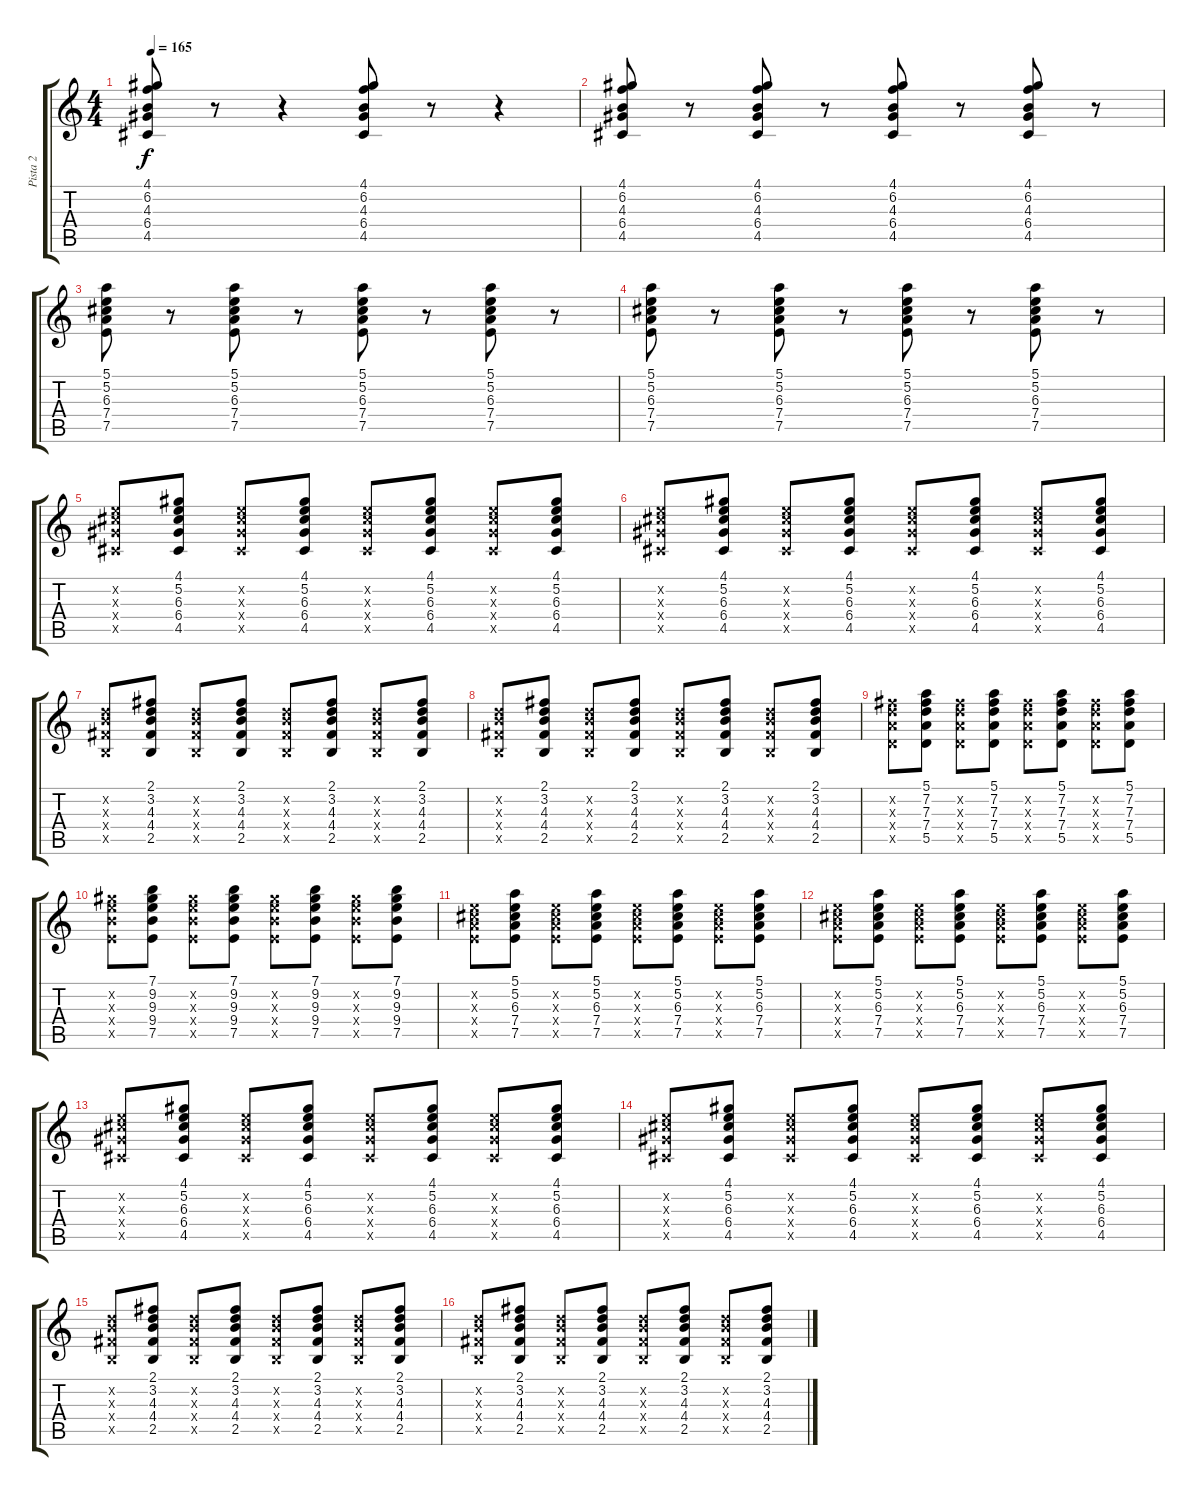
\track ("Pista 2" "Pista 2") {instrument electricguitarclean}
\staff {score tabs}
\tuning (E4 B3 G3 D3 A2 E2) {hide}
\ts (4 4)
\tempo 165
\clef g2
\ks c
(4.1 6.2 4.3 6.4 4.5).8{dy f} r.8 r.4 (4.1 6.2 4.3 6.4 4.5).8 r.8 r.4 |
(4.1 6.2 4.3 6.4 4.5).8 r.8 (4.1 6.2 4.3 6.4 4.5).8 r.8 (4.1 6.2 4.3 6.4 4.5).8 r.8 (4.1 6.2 4.3 6.4 4.5).8 r.8 |
(5.1 5.2 6.3 7.4 7.5).8 r.8 (5.1 5.2 6.3 7.4 7.5).8 r.8 (5.1 5.2 6.3 7.4 7.5).8 r.8 (5.1 5.2 6.3 7.4 7.5).8 r.8 |
(5.1 5.2 6.3 7.4 7.5).8 r.8 (5.1 5.2 6.3 7.4 7.5).8 r.8 (5.1 5.2 6.3 7.4 7.5).8 r.8 (5.1 5.2 6.3 7.4 7.5).8 r.8 |
(5.2{x} 6.3{x} 6.4{x} 4.5{x}).8 (4.1 5.2 6.3 6.4 4.5).8 (5.2{x} 6.3{x} 6.4{x} 4.5{x}).8 (4.1 5.2 6.3 6.4 4.5).8 (5.2{x} 6.3{x} 6.4{x} 4.5{x}).8 (4.1 5.2 6.3 6.4 4.5).8 (5.2{x} 6.3{x} 6.4{x} 4.5{x}).8 (4.1 5.2 6.3 6.4 4.5).8 |
(5.2{x} 6.3{x} 6.4{x} 4.5{x}).8 (4.1 5.2 6.3 6.4 4.5).8 (5.2{x} 6.3{x} 6.4{x} 4.5{x}).8 (4.1 5.2 6.3 6.4 4.5).8 (5.2{x} 6.3{x} 6.4{x} 4.5{x}).8 (4.1 5.2 6.3 6.4 4.5).8 (5.2{x} 6.3{x} 6.4{x} 4.5{x}).8 (4.1 5.2 6.3 6.4 4.5).8 |
(3.2{x} 4.3{x} 4.4{x} 2.5{x}).8 (2.1 3.2 4.3 4.4 2.5).8 (3.2{x} 4.3{x} 4.4{x} 2.5{x}).8 (2.1 3.2 4.3 4.4 2.5).8 (3.2{x} 4.3{x} 4.4{x} 2.5{x}).8 (2.1 3.2 4.3 4.4 2.5).8 (3.2{x} 4.3{x} 4.4{x} 2.5{x}).8 (2.1 3.2 4.3 4.4 2.5).8 |
(3.2{x} 4.3{x} 4.4{x} 2.5{x}).8 (2.1 3.2 4.3 4.4 2.5).8 (3.2{x} 4.3{x} 4.4{x} 2.5{x}).8 (2.1 3.2 4.3 4.4 2.5).8 (3.2{x} 4.3{x} 4.4{x} 2.5{x}).8 (2.1 3.2 4.3 4.4 2.5).8 (3.2{x} 4.3{x} 4.4{x} 2.5{x}).8 (2.1 3.2 4.3 4.4 2.5).8 |
(7.2{x} 7.3{x} 7.4{x} 5.5{x}).8 (5.1 7.2 7.3 7.4 5.5).8 (7.2{x} 7.3{x} 7.4{x} 5.5{x}).8 (5.1 7.2 7.3 7.4 5.5).8 (7.2{x} 7.3{x} 7.4{x} 5.5{x}).8 (5.1 7.2 7.3 7.4 5.5).8 (7.2{x} 7.3{x} 7.4{x} 5.5{x}).8 (5.1 7.2 7.3 7.4 5.5).8 |
(9.2{x} 9.3{x} 9.4{x} 7.5{x}).8 (7.1 9.2 9.3 9.4 7.5).8 (9.2{x} 9.3{x} 9.4{x} 7.5{x}).8 (7.1 9.2 9.3 9.4 7.5).8 (9.2{x} 9.3{x} 9.4{x} 7.5{x}).8 (7.1 9.2 9.3 9.4 7.5).8 (9.2{x} 9.3{x} 9.4{x} 7.5{x}).8 (7.1 9.2 9.3 9.4 7.5).8 |
(5.2{x} 6.3{x} 7.4{x} 7.5{x}).8 (5.1 5.2 6.3 7.4 7.5).8 (5.2{x} 6.3{x} 7.4{x} 7.5{x}).8 (5.1 5.2 6.3 7.4 7.5).8 (5.2{x} 6.3{x} 7.4{x} 7.5{x}).8 (5.1 5.2 6.3 7.4 7.5).8 (5.2{x} 6.3{x} 7.4{x} 7.5{x}).8 (5.1 5.2 6.3 7.4 7.5).8 |
(5.2{x} 6.3{x} 7.4{x} 7.5{x}).8 (5.1 5.2 6.3 7.4 7.5).8 (5.2{x} 6.3{x} 7.4{x} 7.5{x}).8 (5.1 5.2 6.3 7.4 7.5).8 (5.2{x} 6.3{x} 7.4{x} 7.5{x}).8 (5.1 5.2 6.3 7.4 7.5).8 (5.2{x} 6.3{x} 7.4{x} 7.5{x}).8 (5.1 5.2 6.3 7.4 7.5).8 |
(5.2{x} 6.3{x} 6.4{x} 4.5{x}).8 (4.1 5.2 6.3 6.4 4.5).8 (5.2{x} 6.3{x} 6.4{x} 4.5{x}).8 (4.1 5.2 6.3 6.4 4.5).8 (5.2{x} 6.3{x} 6.4{x} 4.5{x}).8 (4.1 5.2 6.3 6.4 4.5).8 (5.2{x} 6.3{x} 6.4{x} 4.5{x}).8 (4.1 5.2 6.3 6.4 4.5).8 |
(5.2{x} 6.3{x} 6.4{x} 4.5{x}).8 (4.1 5.2 6.3 6.4 4.5).8 (5.2{x} 6.3{x} 6.4{x} 4.5{x}).8 (4.1 5.2 6.3 6.4 4.5).8 (5.2{x} 6.3{x} 6.4{x} 4.5{x}).8 (4.1 5.2 6.3 6.4 4.5).8 (5.2{x} 6.3{x} 6.4{x} 4.5{x}).8 (4.1 5.2 6.3 6.4 4.5).8 |
(3.2{x} 4.3{x} 4.4{x} 2.5{x}).8 (2.1 3.2 4.3 4.4 2.5).8 (3.2{x} 4.3{x} 4.4{x} 2.5{x}).8 (2.1 3.2 4.3 4.4 2.5).8 (3.2{x} 4.3{x} 4.4{x} 2.5{x}).8 (2.1 3.2 4.3 4.4 2.5).8 (3.2{x} 4.3{x} 4.4{x} 2.5{x}).8 (2.1 3.2 4.3 4.4 2.5).8 |
(3.2{x} 4.3{x} 4.4{x} 2.5{x}).8 (2.1 3.2 4.3 4.4 2.5).8 (3.2{x} 4.3{x} 4.4{x} 2.5{x}).8 (2.1 3.2 4.3 4.4 2.5).8 (3.2{x} 4.3{x} 4.4{x} 2.5{x}).8 (2.1 3.2 4.3 4.4 2.5).8 (3.2{x} 4.3{x} 4.4{x} 2.5{x}).8 (2.1 3.2 4.3 4.4 2.5).8
